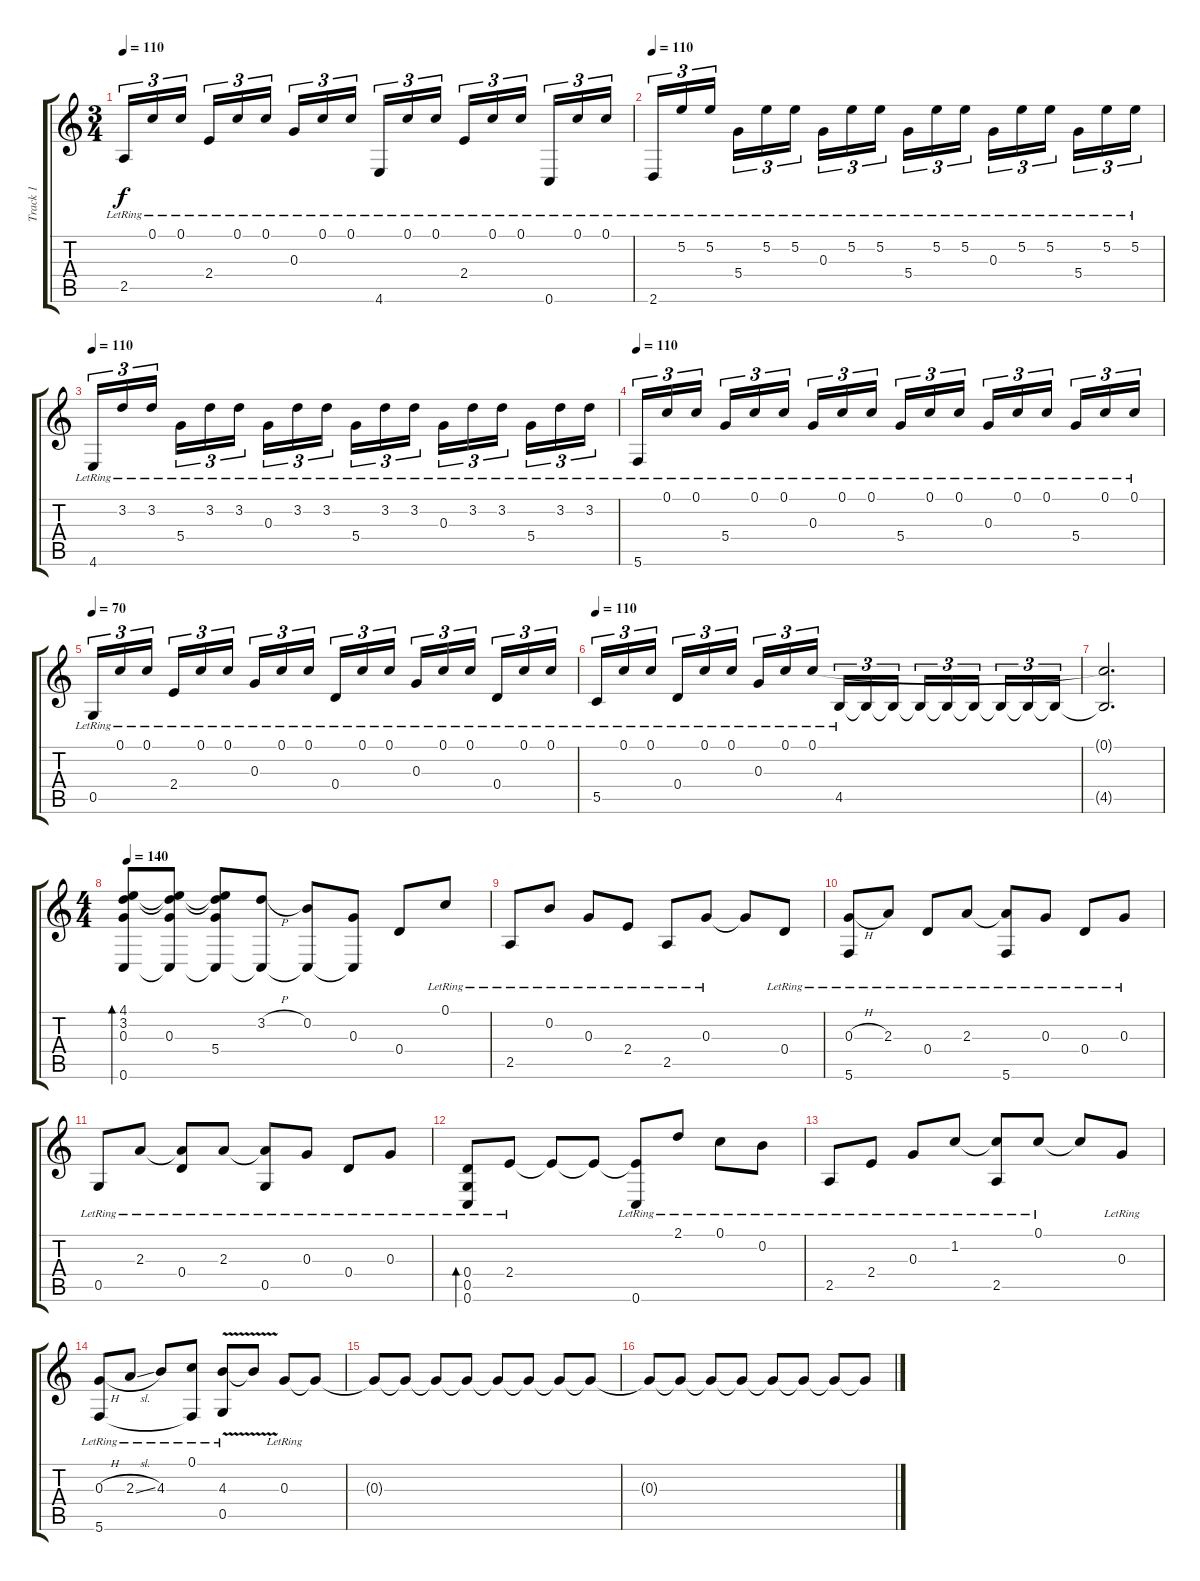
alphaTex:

\track ("Track 1" "Track 1") {instrument acousticguitarsteel}
\staff {score tabs}
\tuning (C4 B3 G3 D3 G2 C2) {hide}
\ts (3 4)
\tempo 110
\clef g2
\ks c
2.5{lr}.16{tu (3 2) dy f} 0.1{lr}.16{tu (3 2)} 0.1{lr}.16{tu (3 2) beam splitsecondary} 2.4{lr}.16{tu (3 2)} 0.1{lr}.16{tu (3 2)} 0.1{lr}.16{tu (3 2)} 0.3{lr}.16{tu (3 2)} 0.1{lr}.16{tu (3 2)} 0.1{lr}.16{tu (3 2) beam splitsecondary} 4.6{lr}.16{tu (3 2)} 0.1{lr}.16{tu (3 2)} 0.1{lr}.16{tu (3 2)} 2.4{lr}.16{tu (3 2)} 0.1{lr}.16{tu (3 2)} 0.1{lr}.16{tu (3 2) beam splitsecondary} 0.6{lr}.16{tu (3 2)} 0.1{lr}.16{tu (3 2)} 0.1{lr}.16{tu (3 2)} |
\tempo 110
2.6{lr}.16{tu (3 2)} 5.2{lr}.16{tu (3 2)} 5.2{lr}.16{tu (3 2) beam splitsecondary} 5.4{lr}.16{tu (3 2)} 5.2{lr}.16{tu (3 2)} 5.2{lr}.16{tu (3 2)} 0.3{lr}.16{tu (3 2)} 5.2{lr}.16{tu (3 2)} 5.2{lr}.16{tu (3 2) beam splitsecondary} 5.4{lr}.16{tu (3 2)} 5.2{lr}.16{tu (3 2)} 5.2{lr}.16{tu (3 2)} 0.3{lr}.16{tu (3 2)} 5.2{lr}.16{tu (3 2)} 5.2{lr}.16{tu (3 2) beam splitsecondary} 5.4{lr}.16{tu (3 2)} 5.2{lr}.16{tu (3 2)} 5.2{lr}.16{tu (3 2)} |
\tempo 110
4.6{lr}.16{tu (3 2)} 3.2{lr}.16{tu (3 2)} 3.2{lr}.16{tu (3 2) beam splitsecondary} 5.4{lr}.16{tu (3 2)} 3.2{lr}.16{tu (3 2)} 3.2{lr}.16{tu (3 2)} 0.3{lr}.16{tu (3 2)} 3.2{lr}.16{tu (3 2)} 3.2{lr}.16{tu (3 2) beam splitsecondary} 5.4{lr}.16{tu (3 2)} 3.2{lr}.16{tu (3 2)} 3.2{lr}.16{tu (3 2)} 0.3{lr}.16{tu (3 2)} 3.2{lr}.16{tu (3 2)} 3.2{lr}.16{tu (3 2) beam splitsecondary} 5.4{lr}.16{tu (3 2)} 3.2{lr}.16{tu (3 2)} 3.2{lr}.16{tu (3 2)} |
\tempo 110
5.6{lr}.16{tu (3 2)} 0.1{lr}.16{tu (3 2)} 0.1{lr}.16{tu (3 2) beam splitsecondary} 5.4{lr}.16{tu (3 2)} 0.1{lr}.16{tu (3 2)} 0.1{lr}.16{tu (3 2)} 0.3{lr}.16{tu (3 2)} 0.1{lr}.16{tu (3 2)} 0.1{lr}.16{tu (3 2) beam splitsecondary} 5.4{lr}.16{tu (3 2)} 0.1{lr}.16{tu (3 2)} 0.1{lr}.16{tu (3 2)} 0.3{lr}.16{tu (3 2)} 0.1{lr}.16{tu (3 2)} 0.1{lr}.16{tu (3 2) beam splitsecondary} 5.4{lr}.16{tu (3 2)} 0.1{lr}.16{tu (3 2)} 0.1{lr}.16{tu (3 2)} |
\tempo 70
0.5{lr}.16{tu (3 2)} 0.1{lr}.16{tu (3 2)} 0.1{lr}.16{tu (3 2) beam splitsecondary} 2.4{lr}.16{tu (3 2)} 0.1{lr}.16{tu (3 2)} 0.1{lr}.16{tu (3 2)} 0.3{lr}.16{tu (3 2)} 0.1{lr}.16{tu (3 2)} 0.1{lr}.16{tu (3 2) beam splitsecondary} 0.4{lr}.16{tu (3 2)} 0.1{lr}.16{tu (3 2)} 0.1{lr}.16{tu (3 2)} 0.3{lr}.16{tu (3 2)} 0.1{lr}.16{tu (3 2)} 0.1{lr}.16{tu (3 2) beam splitsecondary} 0.4{lr}.16{tu (3 2)} 0.1{lr}.16{tu (3 2)} 0.1{lr}.16{tu (3 2)} |
\tempo 110
5.5{lr}.16{tu (3 2)} 0.1{lr}.16{tu (3 2)} 0.1{lr}.16{tu (3 2) beam splitsecondary} 0.4{lr}.16{tu (3 2)} 0.1{lr}.16{tu (3 2)} 0.1{lr}.16{tu (3 2)} 0.3{lr}.16{tu (3 2)} 0.1{lr}.16{tu (3 2)} 0.1{lr}.16{tu (3 2) beam splitsecondary} 4.5{lr}.16{tu (3 2)} 4.5{t}.16{tu (3 2)} 4.5{t}.16{tu (3 2)} 4.5{t}.16{tu (3 2)} 4.5{t}.16{tu (3 2)} 4.5{t}.16{tu (3 2) beam splitsecondary} 4.5{t}.16{tu (3 2)} 4.5{t}.16{tu (3 2)} 4.5{t}.16{tu (3 2)} |
(0.1{t} 4.5{t}).2{d} |
\ts (4 4)
\tempo 140
(4.1 3.2 0.3 0.6).8{bd 240} (4.1{t} 3.2{t} 0.3 0.6{t}).8 (4.1{t} 3.2{t} 5.4 0.6{t}).8 (3.2{h} 0.6{t}).8 (0.2 0.6{t}).8 (0.3 0.6{t}).8 0.4.8 0.1{lr}.8 |
2.5{lr}.8 0.2{lr}.8 0.3{lr}.8 2.4{lr}.8 2.5{lr}.8 0.3{lr}.8 0.3{t}.8 0.4{lr}.8 |
(0.3{h lr} 5.6{lr}).8 2.3{lr}.8 0.4{lr}.8 2.3{lr}.8 (2.3{t} 5.6{lr}).8 0.3{lr}.8 0.4{lr}.8 0.3{lr}.8 |
0.5{lr}.8 2.3{lr}.8 (2.3{t} 0.4{lr}).8 2.3{lr}.8 (2.3{t} 0.5{lr}).8 0.3{lr}.8 0.4{lr}.8 0.3{lr}.8 |
(0.4{lr} 0.5{lr} 0.6{lr}).8{bd 240} 2.4{lr}.8 2.4{t}.8 2.4{t}.8 (2.4{t} 0.6{lr}).8 2.1{lr}.8 0.1{lr}.8 0.2{lr}.8 |
2.5{lr}.8 2.4{lr}.8 0.3{lr}.8 1.2{lr}.8 (1.2{t} 2.5{lr}).8 0.1{lr}.8 0.1{t}.8 0.3{lr}.8 |
(0.3{h lr} 5.6).8 2.3{sl lr}.8 4.3{lr}.8 (0.1{lr} 5.6{t}).8 (4.3{v lr} 0.5{lr}).8 4.3{t}.8 0.3{lr}.8 0.3{t}.8 |
0.3{t}.8 0.3{t}.8 0.3{t}.8 0.3{t}.8 0.3{t}.8 0.3{t}.8 0.3{t}.8 0.3{t}.8 |
0.3{t}.8 0.3{t}.8 0.3{t}.8 0.3{t}.8 0.3{t}.8 0.3{t}.8 0.3{t}.8 0.3{t}.8
